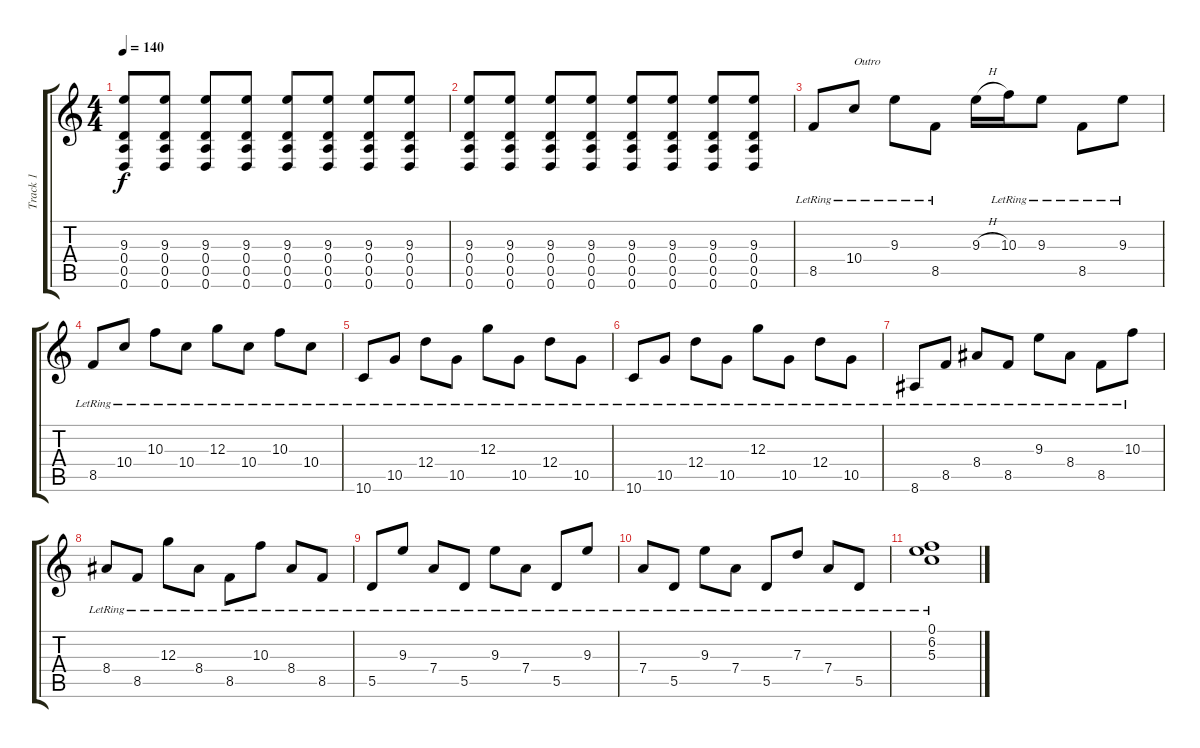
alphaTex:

\track ("Track 1" "Track 1") {instrument electricguitarclean}
\staff {score tabs}
\tuning (E4 B3 G3 D3 A2 D2) {hide}
\ts (4 4)
\tempo 140
\clef g2
\ks c
(9.3 0.4 0.5 0.6).8{dy f} (9.3 0.4 0.5 0.6).8 (9.3 0.4 0.5 0.6).8 (9.3 0.4 0.5 0.6).8 (9.3 0.4 0.5 0.6).8 (9.3 0.4 0.5 0.6).8 (9.3 0.4 0.5 0.6).8 (9.3 0.4 0.5 0.6).8 |
(9.3 0.4 0.5 0.6).8 (9.3 0.4 0.5 0.6).8 (9.3 0.4 0.5 0.6).8 (9.3 0.4 0.5 0.6).8 (9.3 0.4 0.5 0.6).8 (9.3 0.4 0.5 0.6).8 (9.3 0.4 0.5 0.6).8 (9.3 0.4 0.5 0.6).8 |
8.5{lr}.8 10.4{lr}.8{txt "Outro"} 9.3{lr}.8 8.5{lr}.8 9.3{h}.16 10.3{lr}.16 9.3{lr}.8 8.5{lr}.8 9.3{lr}.8 |
8.5{lr}.8 10.4{lr}.8 10.3{lr}.8 10.4{lr}.8 12.3{lr}.8 10.4{lr}.8 10.3{lr}.8 10.4{lr}.8 |
10.6{lr}.8 10.5{lr}.8 12.4{lr}.8 10.5{lr}.8 12.3{lr}.8 10.5{lr}.8 12.4{lr}.8 10.5{lr}.8 |
10.6{lr}.8 10.5{lr}.8 12.4{lr}.8 10.5{lr}.8 12.3{lr}.8 10.5{lr}.8 12.4{lr}.8 10.5{lr}.8 |
8.6{lr}.8 8.5{lr}.8 8.4{lr}.8 8.5{lr}.8 9.3{lr}.8 8.4{lr}.8 8.5{lr}.8 10.3{lr}.8 |
8.4{lr}.8 8.5{lr}.8 12.3{lr}.8 8.4{lr}.8 8.5{lr}.8 10.3{lr}.8 8.4{lr}.8 8.5{lr}.8 |
5.5{lr}.8 9.3{lr}.8 7.4{lr}.8 5.5{lr}.8 9.3{lr}.8 7.4{lr}.8 5.5{lr}.8 9.3{lr}.8 |
7.4{lr}.8 5.5{lr}.8 9.3{lr}.8 7.4{lr}.8 5.5{lr}.8 7.3{lr}.8 7.4{lr}.8 5.5{lr}.8 |
(0.1{lr} 6.2{lr} 5.3{lr}).1
